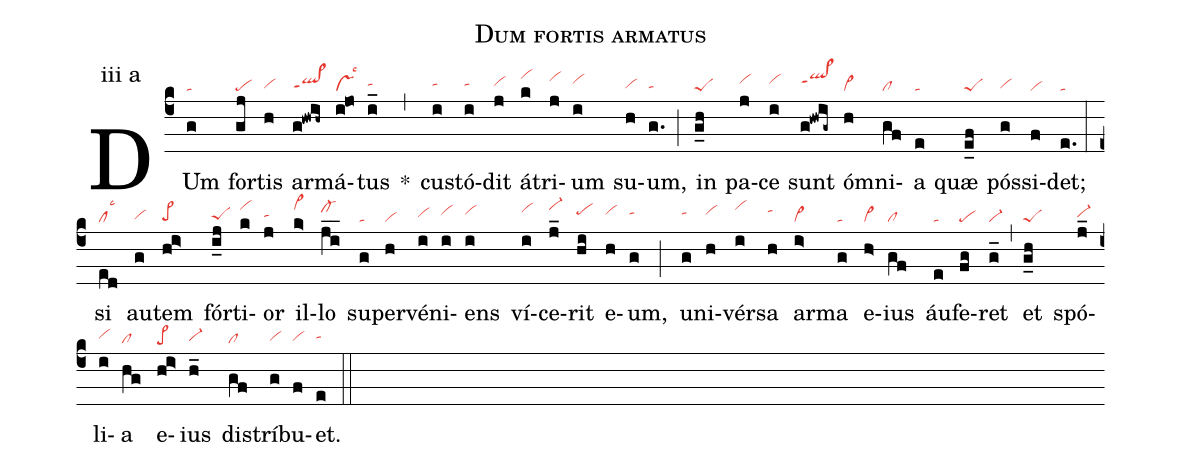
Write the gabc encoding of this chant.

name: Dum fortis armatus;
annotation: iii a;
mode: 3;
nabc-lines: 1;
%%
(c4)
DUm(g|ta) for(gj|pe)tis(h|vihg) ar(g!hwih~|ql>hgppt1)má(i!jo|vslsc3)tus(i_|tahh) *(,)
cu(i|tahh)stó(i|tahh)dit(j|vihh) á(k|vihk)tri(j|vihj)um(i|vihi) su(h|vihg)um,(g.|tahg) (;)
in(g_h|peS) pa(j|vihi)ce(i|vihi) sunt(g!hwig~|ql>hippt1) ó(h|vi>)mni(gf|cl)a(e|ta) quæ(e_f|peS) pós(g|vihg)si(f|vi)det;(e.|ta) (:)
si(ed|cllsc3) au(g|vihg)tem(hi>|pe>hg) fór(i_j|peShg)ti(k|vihk)or(j|tahh) il(k>|vi>hk)lo(ji__|cl-hj) su(g|ta)per(h|vi)vé(i|vihh)ni(i|vihi)ens(i|vihi) ví(i|vihj)ce(j_|vi-hk)rit(hi|pehi) e(h|vihi)um,(g|tahi) (;)
u(g|tahi)ni(h|vihi)vér(i|vihk)sa(h|tahj) ar(i>|vi>)ma(g|ta) e(h>|vi>)ius(gf|cl) áu(e|ta)fe(fg|pe)ret(g_|vi-) (,)
et(g_h|peS) spó(j_|vi-hh)li(i|vihh)a(hg|cl) e(hi>|pe>)ius(h_|vi-hg) dis(gf|cl)trí(g|vihg)bu(f|vihg)et.(e|tahh) (::)
